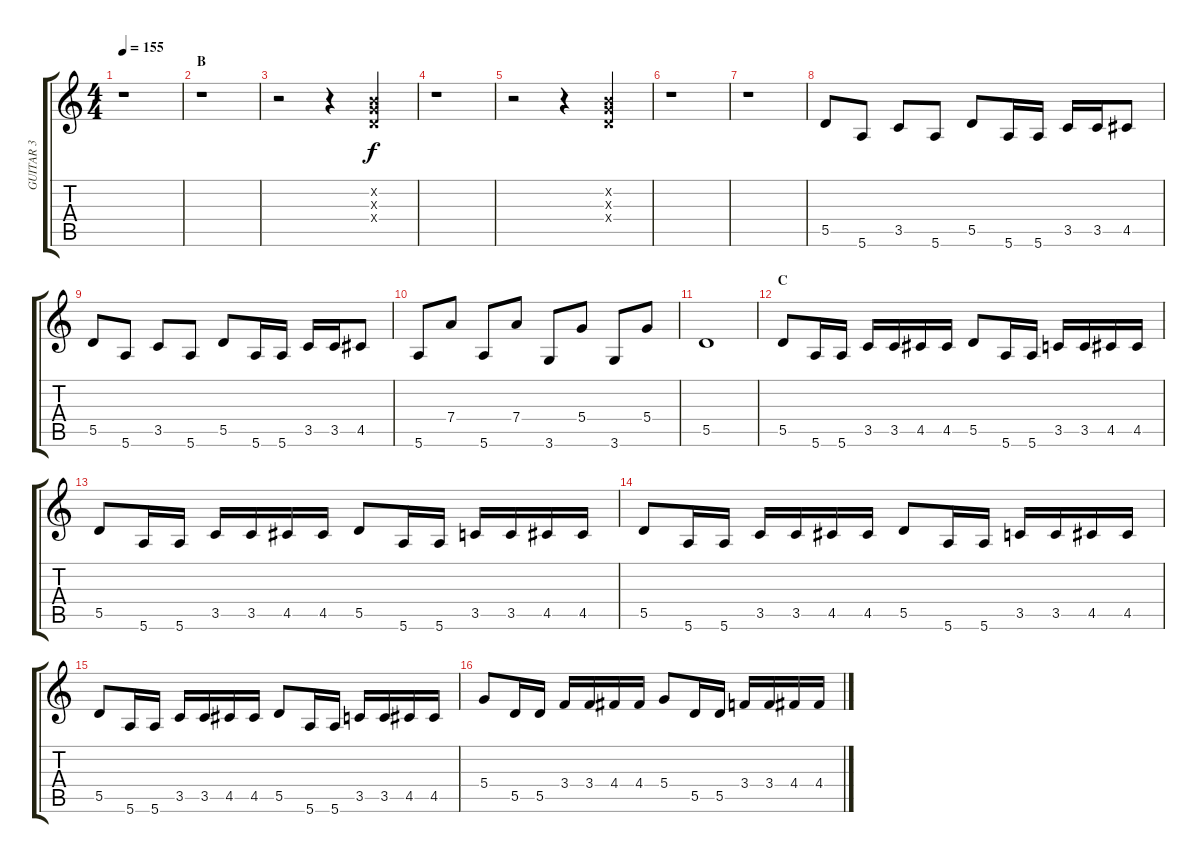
\track ("GUITAR 3" "GUITAR 3") {instrument distortionguitar}
\staff {score tabs}
\tuning (E4 B3 G3 D3 A2 E2) {hide}
\ts (4 4)
\tempo 155
\clef g2
\ks c
r.1{dy f} |
\section ("" "B")
r.1 |
r.2 r.4 (0.2{x} 0.3{x} 0.4{x}).4 |
r.1 |
r.2 r.4 (0.2{x} 0.3{x} 0.4{x}).4 |
r.1 |
r.1 |
5.5.8 5.6.8 3.5.8 5.6.8 5.5.8 5.6.16 5.6.16 3.5.16 3.5.16 4.5.8 |
5.5.8 5.6.8 3.5.8 5.6.8 5.5.8 5.6.16 5.6.16 3.5.16 3.5.16 4.5.8 |
5.6.8 7.4.8 5.6.8 7.4.8 3.6.8 5.4.8 3.6.8 5.4.8 |
5.5.1 |
\section ("" "C")
5.5.8 5.6.16 5.6.16 3.5.16 3.5.16 4.5.16 4.5.16 5.5.8 5.6.16 5.6.16 3.5.16 3.5.16 4.5.16 4.5.16 |
5.5.8 5.6.16 5.6.16 3.5.16 3.5.16 4.5.16 4.5.16 5.5.8 5.6.16 5.6.16 3.5.16 3.5.16 4.5.16 4.5.16 |
5.5.8 5.6.16 5.6.16 3.5.16 3.5.16 4.5.16 4.5.16 5.5.8 5.6.16 5.6.16 3.5.16 3.5.16 4.5.16 4.5.16 |
5.5.8 5.6.16 5.6.16 3.5.16 3.5.16 4.5.16 4.5.16 5.5.8 5.6.16 5.6.16 3.5.16 3.5.16 4.5.16 4.5.16 |
5.4.8 5.5.16 5.5.16 3.4.16 3.4.16 4.4.16 4.4.16 5.4.8 5.5.16 5.5.16 3.4.16 3.4.16 4.4.16 4.4.16
